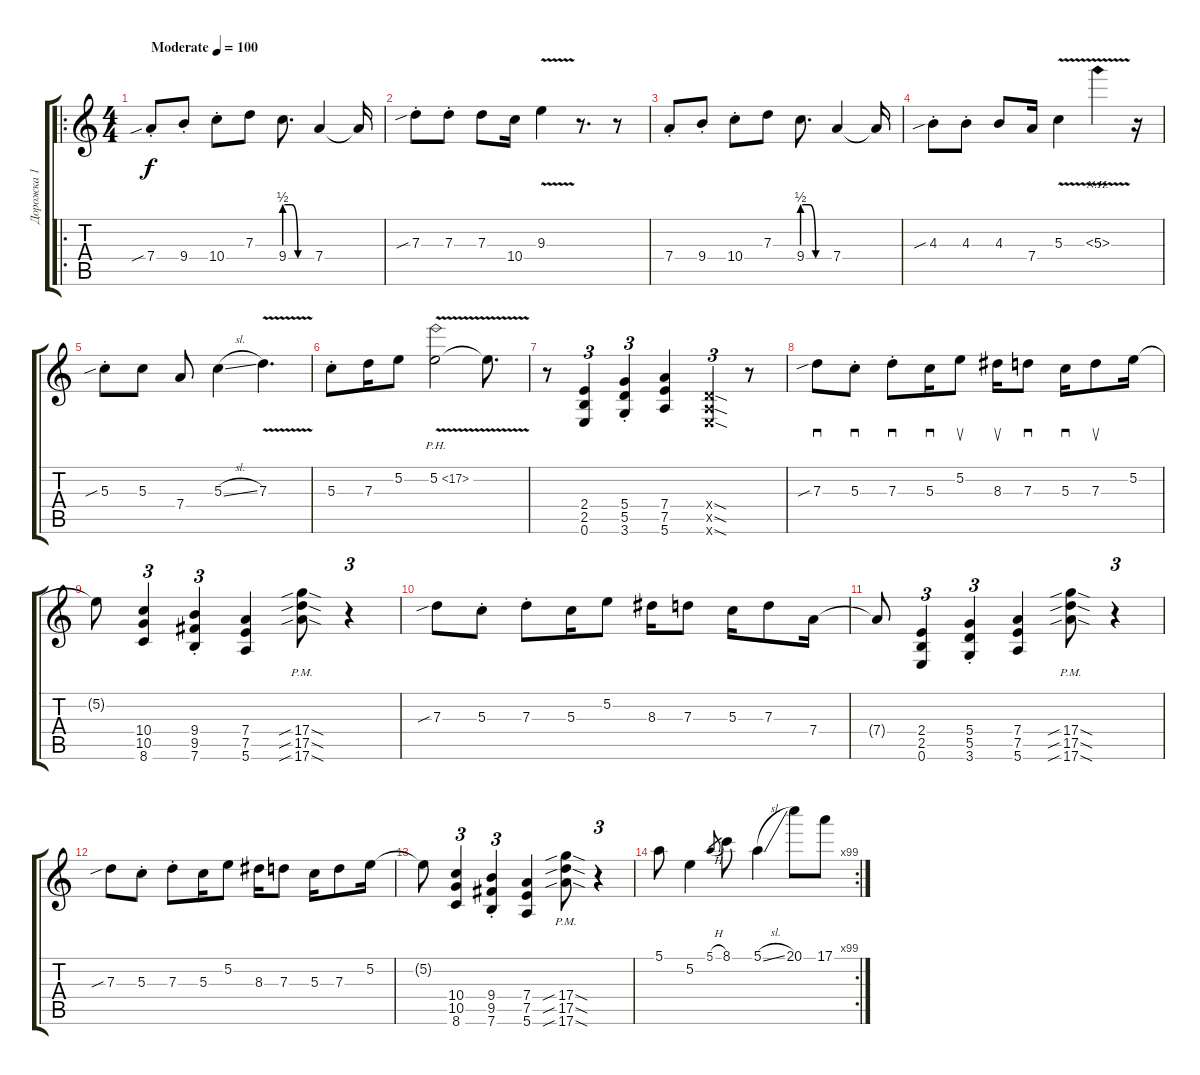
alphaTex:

\track ("Дорожка 1" "Дорожка 1") {instrument distortionguitar}
\staff {score tabs}
\tuning (E4 B3 G3 D3 A2 E2) {hide}
\ro
\ts (4 4)
\tempo (100 "Moderate")
\clef g2
\ks c
7.4{sib st}.8{dy f instrument distortionguitar} 9.4{st}.8 10.4{st}.8 7.3.8 9.4{be (custom 0 2 15 2 30 0 60 0)}.8{d} 7.4.4 7.4{t}.16 |
7.3{sib st}.8 7.3{st}.8 7.3.8 10.4.16 9.3{v}.4 r.8{d} r.8 |
7.4{st}.8 9.4{st}.8 10.4{st}.8 7.3.8 9.4{be (custom 0 2 15 2 30 0 60 0)}.8{d} 7.4.4 7.4{t}.16 |
4.3{sib st}.8 4.3{st}.8 4.3.8 7.4.16 5.3{v}.4 5.3{nh v}.4 r.16 |
5.3{sib st}.8 5.3.8 7.4.8 5.3{sl}.4 7.3{v}.4{d} |
5.3{st}.8 7.3.16 5.2.8 5.2{ph 12 v}.2 5.2{t}.8{d} |
r.8 (2.4 2.5 0.6).4{tu (3 2)} (5.4{st} 5.5{st} 3.6{st}).4{tu (3 2)} (7.4 7.5 5.6).4 (0.4{sod x} 0.5{sod x} 0.6{sod x}).4{tu (3 2)} r.8 |
7.3{sib}.8{sd} 5.3{st}.8{sd} 7.3{st}.8{sd} 5.3.16{sd} 5.2.8{su} 8.3.16{su} 7.3.8{sd} 5.3.16{sd} 7.3.8{su} 5.2.16 |
5.2{t}.8 (10.4 10.5 8.6).4{tu (3 2)} (9.4{st} 9.5{st} 7.6{st}).4{tu (3 2)} (7.4 7.5 5.6).4 (17.4{sib sod pm} 17.5{sib sod pm} 17.6{sib sod pm}).8 r.4{tu (3 2)} |
7.3{sib}.8 5.3{st}.8 7.3{st}.8 5.3.16 5.2.8 8.3.16 7.3.8 5.3.16 7.3.8 7.4.16 |
7.4{t}.8 (2.4 2.5 0.6).4{tu (3 2)} (5.4{st} 5.5{st} 3.6{st}).4{tu (3 2)} (7.4 7.5 5.6).4 (17.4{sib sod pm} 17.5{sib sod pm} 17.6{sib sod pm}).8 r.4{tu (3 2)} |
7.3{sib}.8 5.3{st}.8 7.3{st}.8 5.3.16 5.2.8 8.3.16 7.3.8 5.3.16 7.3.8 5.2.16 |
5.2{t}.8 (10.4 10.5 8.6).4{tu (3 2)} (9.4{st} 9.5{st} 7.6{st}).4{tu (3 2)} (7.4 7.5 5.6).4 (17.4{sib sod pm} 17.5{sib sod pm} 17.6{sib sod pm}).8 r.4{tu (3 2)} |
\rc 99
5.1.8 5.2.4 5.1{h}.8{gr} 8.1.8 5.1{sl}.4 20.1.8 17.1.8
